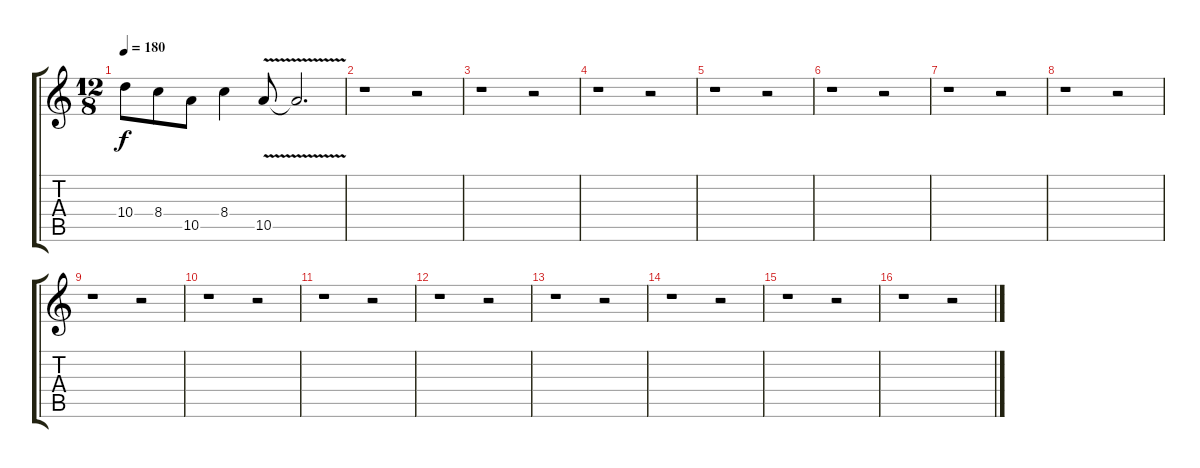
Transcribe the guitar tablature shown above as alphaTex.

\track "" {instrument overdrivenguitar}
\staff {score tabs}
\tuning (E4 B3 Ab3 E3 B2 E2) {hide}
\ts (12 8)
\tempo 180
\clef g2
\ks c
10.4.8{dy f} 8.4.8 10.5.8 8.4.4 10.5{v}.8 10.5{t}.2{d} |
r.1 r.2 |
r.1 r.2 |
r.1 r.2 |
r.1 r.2 |
r.1 r.2 |
r.1 r.2 |
r.1 r.2 |
r.1 r.2 |
r.1 r.2 |
r.1 r.2 |
r.1 r.2 |
r.1 r.2 |
r.1 r.2 |
r.1 r.2 |
r.1 r.2
